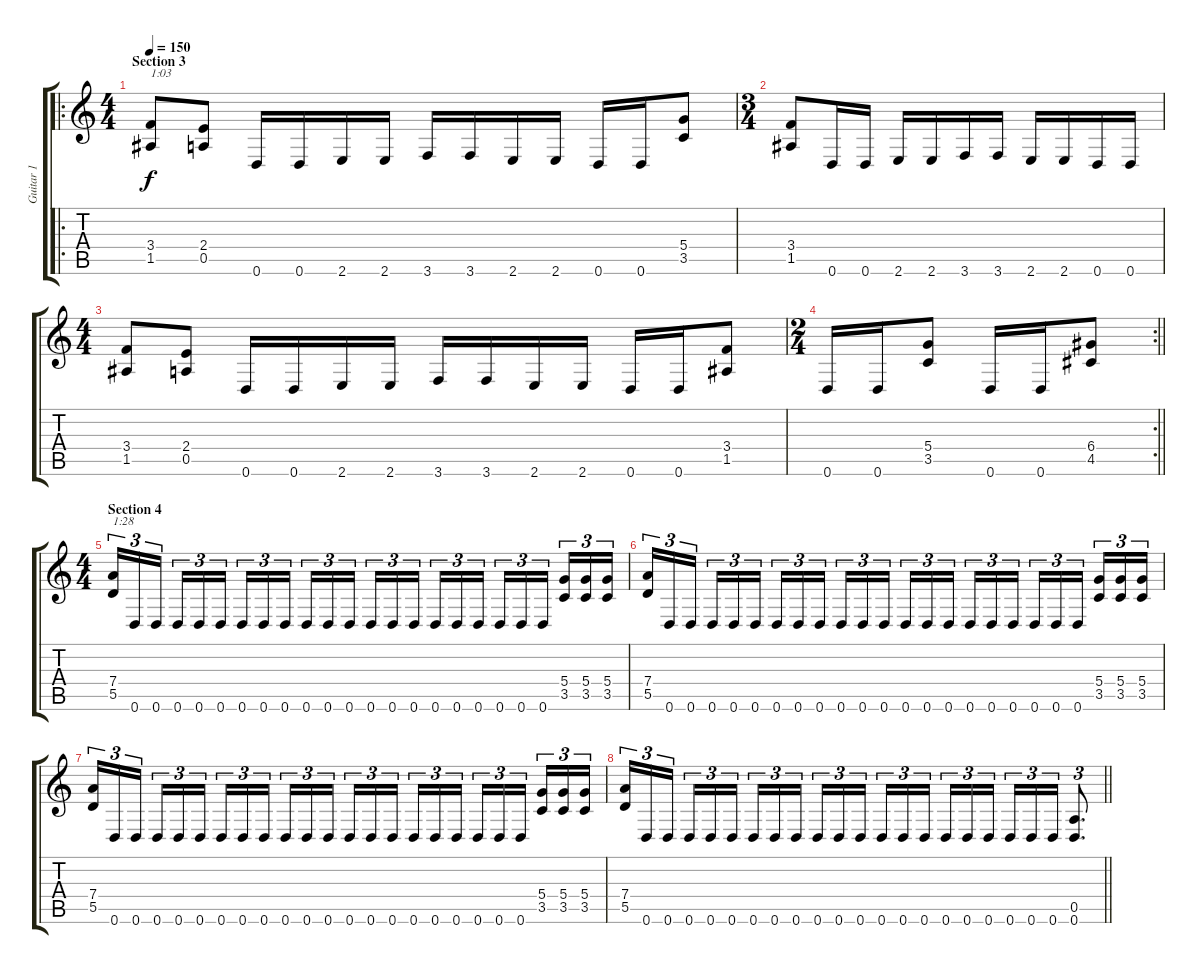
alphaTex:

\track ("Guitar 1" "Guitar 1") {instrument distortionguitar}
\staff {score tabs}
\tuning (E4 B3 G3 D3 A2 D2) {hide}
\ro
\ts (4 4)
\section ("" "Section 3")
\tempo 150
\clef g2
\ks c
(3.4 1.5).8{txt "1:03" dy f} (2.4 0.5).8 0.6.16 0.6.16 2.6.16 2.6.16 3.6.16 3.6.16 2.6.16 2.6.16 0.6.16 0.6.16 (5.4 3.5).8 |
\ts (3 4)
(3.4 1.5).8 0.6.16 0.6.16 2.6.16 2.6.16 3.6.16 3.6.16 2.6.16 2.6.16 0.6.16 0.6.16 |
\ts (4 4)
(3.4 1.5).8 (2.4 0.5).8 0.6.16 0.6.16 2.6.16 2.6.16 3.6.16 3.6.16 2.6.16 2.6.16 0.6.16 0.6.16 (3.4 1.5).8 |
\rc 2
\ts (2 4)
\barLineRight lightlight
0.6.16 0.6.16 (5.4 3.5).8 0.6.16 0.6.16 (6.4 4.5).8 |
\ts (4 4)
\section ("" "Section 4")
(7.4 5.5).16{tu (3 2) txt "1:28"} 0.6.16{tu (3 2)} 0.6.16{tu (3 2) beam splitsecondary} 0.6.16{tu (3 2)} 0.6.16{tu (3 2)} 0.6.16{tu (3 2)} 0.6.16{tu (3 2)} 0.6.16{tu (3 2)} 0.6.16{tu (3 2) beam splitsecondary} 0.6.16{tu (3 2)} 0.6.16{tu (3 2)} 0.6.16{tu (3 2)} 0.6.16{tu (3 2)} 0.6.16{tu (3 2)} 0.6.16{tu (3 2) beam splitsecondary} 0.6.16{tu (3 2)} 0.6.16{tu (3 2)} 0.6.16{tu (3 2)} 0.6.16{tu (3 2)} 0.6.16{tu (3 2)} 0.6.16{tu (3 2) beam splitsecondary} (5.4 3.5).16{tu (3 2)} (5.4 3.5).16{tu (3 2)} (5.4 3.5).16{tu (3 2)} |
(7.4 5.5).16{tu (3 2)} 0.6.16{tu (3 2)} 0.6.16{tu (3 2) beam splitsecondary} 0.6.16{tu (3 2)} 0.6.16{tu (3 2)} 0.6.16{tu (3 2)} 0.6.16{tu (3 2)} 0.6.16{tu (3 2)} 0.6.16{tu (3 2) beam splitsecondary} 0.6.16{tu (3 2)} 0.6.16{tu (3 2)} 0.6.16{tu (3 2)} 0.6.16{tu (3 2)} 0.6.16{tu (3 2)} 0.6.16{tu (3 2) beam splitsecondary} 0.6.16{tu (3 2)} 0.6.16{tu (3 2)} 0.6.16{tu (3 2)} 0.6.16{tu (3 2)} 0.6.16{tu (3 2)} 0.6.16{tu (3 2) beam splitsecondary} (5.4 3.5).16{tu (3 2)} (5.4 3.5).16{tu (3 2)} (5.4 3.5).16{tu (3 2)} |
(7.4 5.5).16{tu (3 2)} 0.6.16{tu (3 2)} 0.6.16{tu (3 2) beam splitsecondary} 0.6.16{tu (3 2)} 0.6.16{tu (3 2)} 0.6.16{tu (3 2)} 0.6.16{tu (3 2)} 0.6.16{tu (3 2)} 0.6.16{tu (3 2) beam splitsecondary} 0.6.16{tu (3 2)} 0.6.16{tu (3 2)} 0.6.16{tu (3 2)} 0.6.16{tu (3 2)} 0.6.16{tu (3 2)} 0.6.16{tu (3 2) beam splitsecondary} 0.6.16{tu (3 2)} 0.6.16{tu (3 2)} 0.6.16{tu (3 2)} 0.6.16{tu (3 2)} 0.6.16{tu (3 2)} 0.6.16{tu (3 2) beam splitsecondary} (5.4 3.5).16{tu (3 2)} (5.4 3.5).16{tu (3 2)} (5.4 3.5).16{tu (3 2)} |
\barLineRight lightlight
(7.4 5.5).16{tu (3 2)} 0.6.16{tu (3 2)} 0.6.16{tu (3 2) beam splitsecondary} 0.6.16{tu (3 2)} 0.6.16{tu (3 2)} 0.6.16{tu (3 2)} 0.6.16{tu (3 2)} 0.6.16{tu (3 2)} 0.6.16{tu (3 2) beam splitsecondary} 0.6.16{tu (3 2)} 0.6.16{tu (3 2)} 0.6.16{tu (3 2)} 0.6.16{tu (3 2)} 0.6.16{tu (3 2)} 0.6.16{tu (3 2) beam splitsecondary} 0.6.16{tu (3 2)} 0.6.16{tu (3 2)} 0.6.16{tu (3 2)} 0.6.16{tu (3 2)} 0.6.16{tu (3 2)} 0.6.16{tu (3 2)} (0.5 0.6).8{d tu (3 2)}
